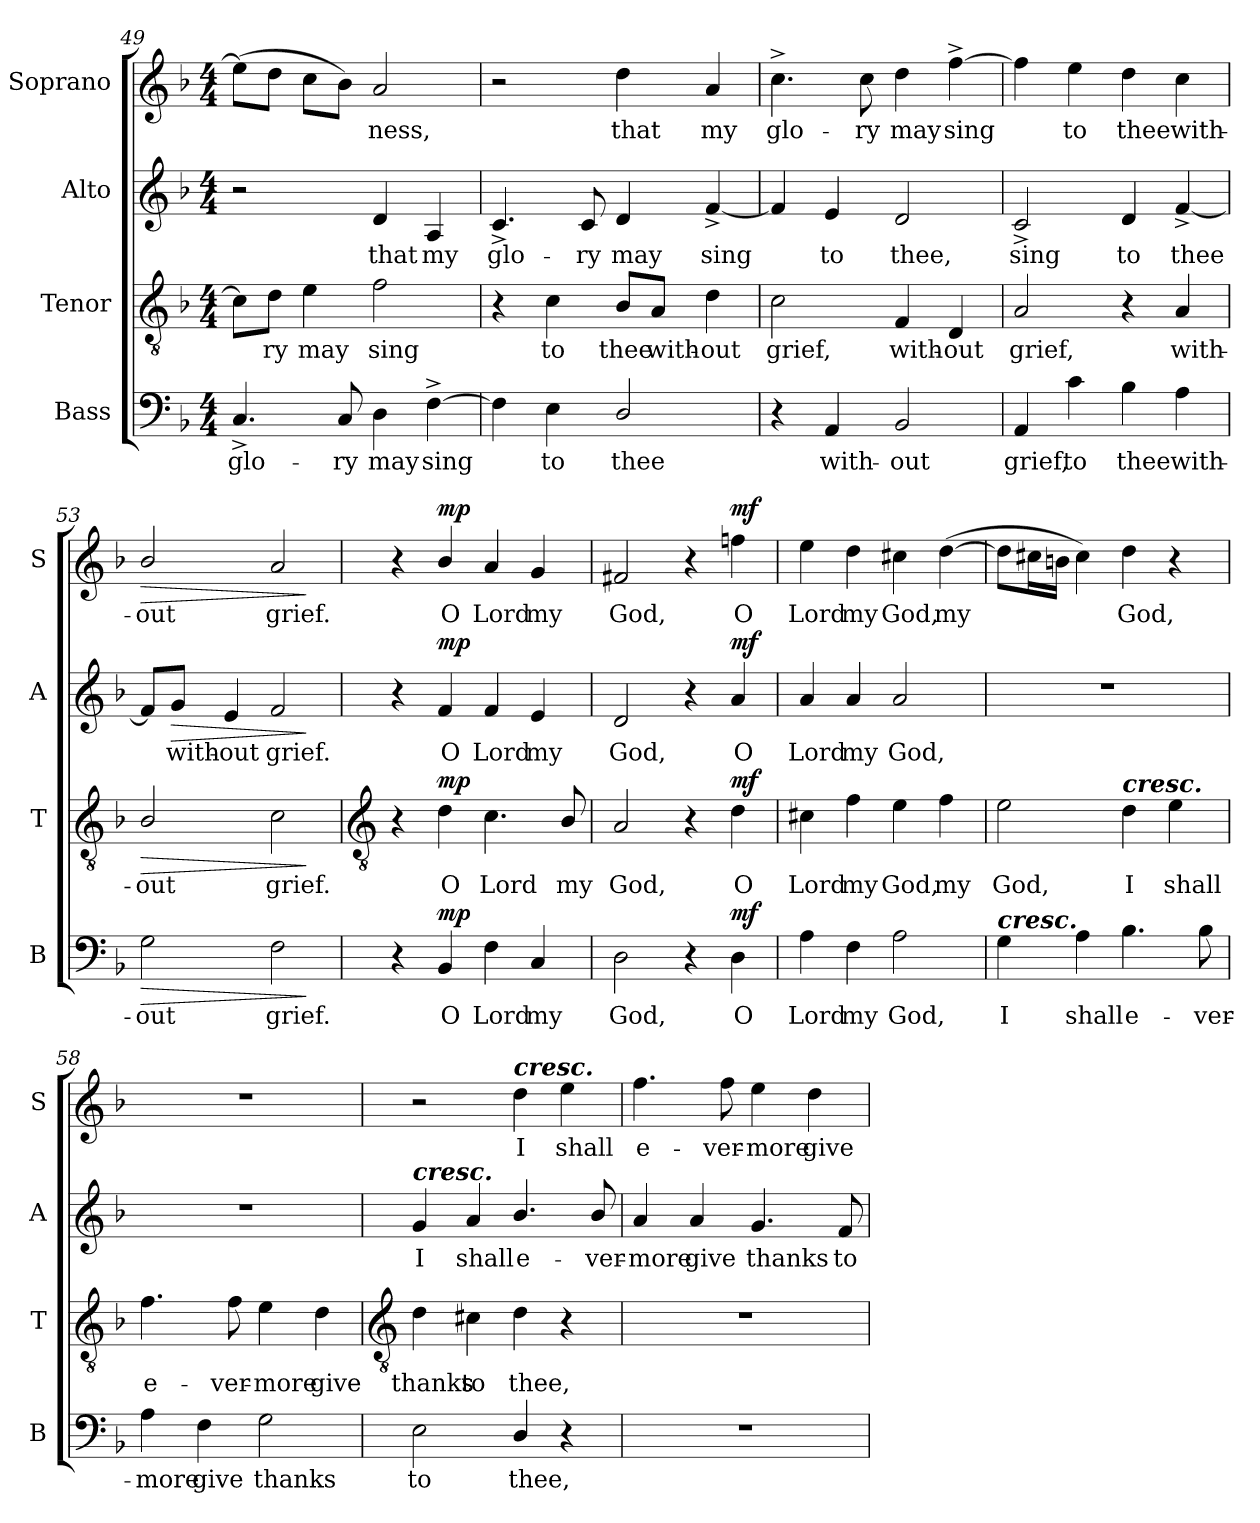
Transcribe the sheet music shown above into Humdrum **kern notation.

**kern	**text	**dynam	**kern	**text	**dynam	**kern	**text	**dynam	**kern	**text	**dynam
*part4	*part4	*part4	*part3	*part3	*part3	*part2	*part2	*part2	*part1	*part1	*part1
*staff4	*staff4	*staff4	*staff3	*staff3	*staff3	*staff2	*staff2	*staff2	*staff1	*staff1	*staff1
*I"Bass	*	*	*I"Tenor	*	*	*I"Alto	*	*	*I"Soprano	*	*
*I'B	*	*	*I'T	*	*	*I'A	*	*	*I'S	*	*
!!LO:LB:g=z
*clefF4	*	*	*clefGv2	*	*	*clefG2	*	*	*clefG2	*	*
*k[b-]	*	*	*k[b-]	*	*	*k[b-]	*	*	*k[b-]	*	*
*F:	*	*	*F:	*	*	*F:	*	*	*F:	*	*
*M4/4	*	*	*M4/4	*	*	*M4/4	*	*	*M4/4	*	*
=49	=49	=49	=49	=49	=49	=49	=49	=49	=49	=49	=49
!	!LO:LY:b	!	!	!	!	!	!	!	!	!	!
4.C^	glo-	.	8c\L]	.	.	2r	.	.	(>8eeL]	.	.
!	!	!	!	!LO:LY:b	!	!	!	!	!	!	!
.	.	.	8d\J	ry	.	.	.	.	8ddJ	.	.
!	!	!	!	!LO:LY:b	!	!	!	!	!	!	!
.	.	.	4e	may	.	.	.	.	8ccL	.	.
!	!LO:LY:b	!	!	!	!	!	!	!	!	!	!
8C	-ry	.	.	.	.	.	.	.	8b-J)	.	.
!	!LO:LY:b	!	!	!LO:LY:b	!	!	!LO:LY:b	!	!	!LO:LY:b	!
4D	may	.	2f	sing	.	4d	that	.	2a	ness,	.
!	!LO:LY:b	!	!	!	!	!	!LO:LY:b	!	!	!	!
[4F^	sing	.	.	.	.	4A	my	.	.	.	.
=50	=50	=50	=50	=50	=50	=50	=50	=50	=50	=50	=50
!	!	!	!	!	!	!	!LO:LY:b	!	!	!	!
4F]	.	.	4r	.	.	4.c^	glo-	.	2r	.	.
!	!LO:LY:b	!	!	!LO:LY:b	!	!	!	!	!	!	!
4E	to	.	4c	to	.	.	.	.	.	.	.
!	!	!	!	!	!	!	!LO:LY:b	!	!	!	!
.	.	.	.	.	.	8c	-ry	.	.	.	.
!	!LO:LY:b	!	!	!LO:LY:b	!	!	!LO:LY:b	!	!	!LO:LY:b	!
2D/	thee	.	8B-/L	thee	.	4d	may	.	4dd	that	.
!	!	!	!	!LO:LY:b	!	!	!	!	!	!	!
.	.	.	8A/J	with-	.	.	.	.	.	.	.
!	!	!	!	!LO:LY:b	!	!	!LO:LY:b	!	!	!LO:LY:b	!
.	.	.	4d	-out	.	[4f^	sing	.	4a	my	.
=51	=51	=51	=51	=51	=51	=51	=51	=51	=51	=51	=51
!	!	!	!	!LO:LY:b	!	!	!	!	!	!LO:LY:b	!
4r	.	.	2c	grief,	.	4f]	.	.	4.cc^	glo-	.
!	!LO:LY:b	!	!	!	!	!	!LO:LY:b	!	!	!	!
4AA	with-	.	.	.	.	4e	to	.	.	.	.
!	!	!	!	!	!	!	!	!	!	!LO:LY:b	!
.	.	.	.	.	.	.	.	.	8cc	-ry	.
!	!LO:LY:b	!	!	!LO:LY:b	!	!	!LO:LY:b	!	!	!LO:LY:b	!
2BB-	-out	.	4F	with-	.	2d	thee,	.	4dd	may	.
!	!	!	!	!LO:LY:b	!	!	!	!	!	!LO:LY:b	!
.	.	.	4D	-out	.	.	.	.	[4ff^	sing	.
=52	=52	=52	=52	=52	=52	=52	=52	=52	=52	=52	=52
!	!LO:LY:b	!	!	!LO:LY:b	!	!	!LO:LY:b	!	!	!	!
4AA	grief,	.	2A	grief,	.	2c^	sing	.	4ff]	.	.
!	!LO:LY:b	!	!	!	!	!	!	!	!	!LO:LY:b	!
4c	to	.	.	.	.	.	.	.	4ee	to	.
!	!LO:LY:b	!	!	!	!	!	!LO:LY:b	!	!	!LO:LY:b	!
4B-	thee	.	4r	.	.	4d	to	.	4dd	thee	.
!	!LO:LY:b	!	!	!LO:LY:b	!	!	!LO:LY:b	!	!	!LO:LY:b	!
4A	with-	.	4A	with-	.	[4f^	thee	.	4cc	with-	.
=53	=53	=53	=53	=53	=53	=53	=53	=53	=53	=53	=53
!	!LO:LY:b	!LO:HP:b	!	!LO:LY:b	!LO:HP:b	!	!	!	!	!LO:LY:b	!LO:HP:b
2G	-out	>	2B-/	-out	>	8f/L]	.	.	2b-/	-out	>
!	!	!	!	!	!	!	!LO:LY:b	!LO:HP:b	!	!	!
.	.	.	.	.	.	8g/J	with-	>	.	.	.
!	!	!	!	!	!	!	!LO:LY:b	!	!	!	!
.	.	.	.	.	.	4e	-out	.	.	.	.
!	!LO:LY:b	!	!	!LO:LY:b	!	!	!LO:LY:b	!	!	!LO:LY:b	!
2F	grief.	.	2c	grief.	.	2f	grief.	.	2a	grief.	.
.	.	]	.	.	]	.	.	]	.	.	]
!!LO:LB:g=z
=54	=54	=54	=54	=54	=54	=54	=54	=54	=54	=54	=54
*	*	*	*clefGv2	*	*	*	*	*	*	*	*
4r	.	.	4r	.	.	4r	.	.	4r	.	.
!	!LO:LY:b	!LO:DY:b	!	!LO:LY:b	!LO:DY:b	!	!LO:LY:b	!LO:DY:b	!	!LO:LY:b	!LO:DY:b
4BB-	O	mp	4d	O	mp	4f	O	mp	4b-/	O	mp
!	!LO:LY:b	!	!	!LO:LY:b	!	!	!LO:LY:b	!	!	!LO:LY:b	!
4F	Lord	.	4.c	Lord	.	4f	Lord	.	4a	Lord	.
!	!LO:LY:b	!	!	!	!	!	!LO:LY:b	!	!	!LO:LY:b	!
4C	my	.	.	.	.	4e	my	.	4g	my	.
!	!	!	!	!LO:LY:b	!	!	!	!	!	!	!
.	.	.	8B-/	my	.	.	.	.	.	.	.
=55	=55	=55	=55	=55	=55	=55	=55	=55	=55	=55	=55
!	!LO:LY:b	!	!	!LO:LY:b	!	!	!LO:LY:b	!	!	!LO:LY:b	!
2D	God,	.	2A	God,	.	2d	God,	.	2f#X	God,	.
4r	.	.	4r	.	.	4r	.	.	4r	.	.
!	!LO:LY:b	!LO:DY:b	!	!LO:LY:b	!LO:DY:b	!	!LO:LY:b	!LO:DY:b	!	!LO:LY:b	!LO:DY:b
4D	O	mf	4d	O	mf	4a	O	mf	4ffn	O	mf
=56	=56	=56	=56	=56	=56	=56	=56	=56	=56	=56	=56
!	!LO:LY:b	!	!	!LO:LY:b	!	!	!LO:LY:b	!	!	!LO:LY:b	!
4A	Lord	.	4c#X	Lord	.	4a	Lord	.	4ee	Lord	.
!	!LO:LY:b	!	!	!LO:LY:b	!	!	!LO:LY:b	!	!	!LO:LY:b	!
4F	my	.	4f	my	.	4a	my	.	4dd	my	.
!	!LO:LY:b	!	!	!LO:LY:b	!	!	!LO:LY:b	!	!	!LO:LY:b	!
2A	God,	.	4e	God,	.	2a	God,	.	4cc#X	God,	.
!	!	!	!	!LO:LY:b	!	!	!	!	!	!LO:LY:b	!
.	.	.	4f	my	.	.	.	.	(>[4dd	my	.
=57	=57	=57	=57	=57	=57	=57	=57	=57	=57	=57	=57
!LO:TX:a:Bi:t=cresc.	!	!	!	!	!	!	!	!	!	!	!
!	!LO:LY:b	!	!	!LO:LY:b	!	!	!	!	!	!	!
4G	I	.	2e	God,	.	1r	.	.	8ddL]	.	.
.	.	.	.	.	.	.	.	.	16cc#XL	.	.
.	.	.	.	.	.	.	.	.	16bnJJ	.	.
!	!LO:LY:b	!	!	!	!	!	!	!	!	!	!
4A	shall	.	.	.	.	.	.	.	4cc#)	.	.
!	!	!	!LO:TX:a:Bi:t=cresc.	!	!	!	!	!	!	!	!
!	!LO:LY:b	!	!	!LO:LY:b	!	!	!	!	!	!LO:LY:b	!
4.B-	e-	.	4d	I	.	.	.	.	4dd	God,	.
!	!	!	!	!LO:LY:b	!	!	!	!	!	!	!
.	.	.	4e	shall	.	.	.	.	4r	.	.
!	!LO:LY:b	!	!	!	!	!	!	!	!	!	!
8B-	-ver-	.	.	.	.	.	.	.	.	.	.
=58	=58	=58	=58	=58	=58	=58	=58	=58	=58	=58	=58
!	!LO:LY:b	!	!	!LO:LY:b	!	!	!	!	!	!	!
4A	-more	.	4.f	e-	.	1r	.	.	1r	.	.
!	!LO:LY:b	!	!	!	!	!	!	!	!	!	!
4F	give	.	.	.	.	.	.	.	.	.	.
!	!	!	!	!LO:LY:b	!	!	!	!	!	!	!
.	.	.	8f	-ver-	.	.	.	.	.	.	.
!	!LO:LY:b	!	!	!LO:LY:b	!	!	!	!	!	!	!
2G	thanks	.	4e	-more	.	.	.	.	.	.	.
!	!	!	!	!LO:LY:b	!	!	!	!	!	!	!
.	.	.	4d	give	.	.	.	.	.	.	.
!!LO:LB:g=z
=59	=59	=59	=59	=59	=59	=59	=59	=59	=59	=59	=59
*	*	*	*clefGv2	*	*	*	*	*	*	*	*
!	!	!	!	!	!	!LO:TX:a:Bi:t=cresc.	!	!	!	!	!
!	!LO:LY:b	!	!	!LO:LY:b	!	!	!LO:LY:b	!	!	!	!
2E	to	.	4d	thanks	.	4g	I	.	2r	.	.
!	!	!	!	!LO:LY:b	!	!	!LO:LY:b	!	!	!	!
.	.	.	4c#X	to	.	4a	shall	.	.	.	.
!	!	!	!	!	!	!	!	!	!LO:TX:a:Bi:t=cresc.	!	!
!	!LO:LY:b	!	!	!LO:LY:b	!	!	!LO:LY:b	!	!	!LO:LY:b	!
4D/	thee,	.	4d	thee,	.	4.b-/	e-	.	4dd	I	.
!	!	!	!	!	!	!	!	!	!	!LO:LY:b	!
4r	.	.	4r	.	.	.	.	.	4ee	shall	.
!	!	!	!	!	!	!	!LO:LY:b	!	!	!	!
.	.	.	.	.	.	8b-/	-ver-	.	.	.	.
=60	=60	=60	=60	=60	=60	=60	=60	=60	=60	=60	=60
!	!	!	!	!	!	!	!LO:LY:b	!	!	!LO:LY:b	!
1r	.	.	1r	.	.	4a	-more	.	4.ff	e-	.
!	!	!	!	!	!	!	!LO:LY:b	!	!	!	!
.	.	.	.	.	.	4a	give	.	.	.	.
!	!	!	!	!	!	!	!	!	!	!LO:LY:b	!
.	.	.	.	.	.	.	.	.	8ff	-ver-	.
!	!	!	!	!	!	!	!LO:LY:b	!	!	!LO:LY:b	!
.	.	.	.	.	.	4.g	thanks	.	4ee	-more	.
!	!	!	!	!	!	!	!	!	!	!LO:LY:b	!
.	.	.	.	.	.	.	.	.	4dd	give	.
!	!	!	!	!	!	!	!LO:LY:b	!	!	!	!
.	.	.	.	.	.	8f	to	.	.	.	.
=	=	=	=	=	=	=	=	=	=	=	=
*-	*-	*-	*-	*-	*-	*-	*-	*-	*-	*-	*-
